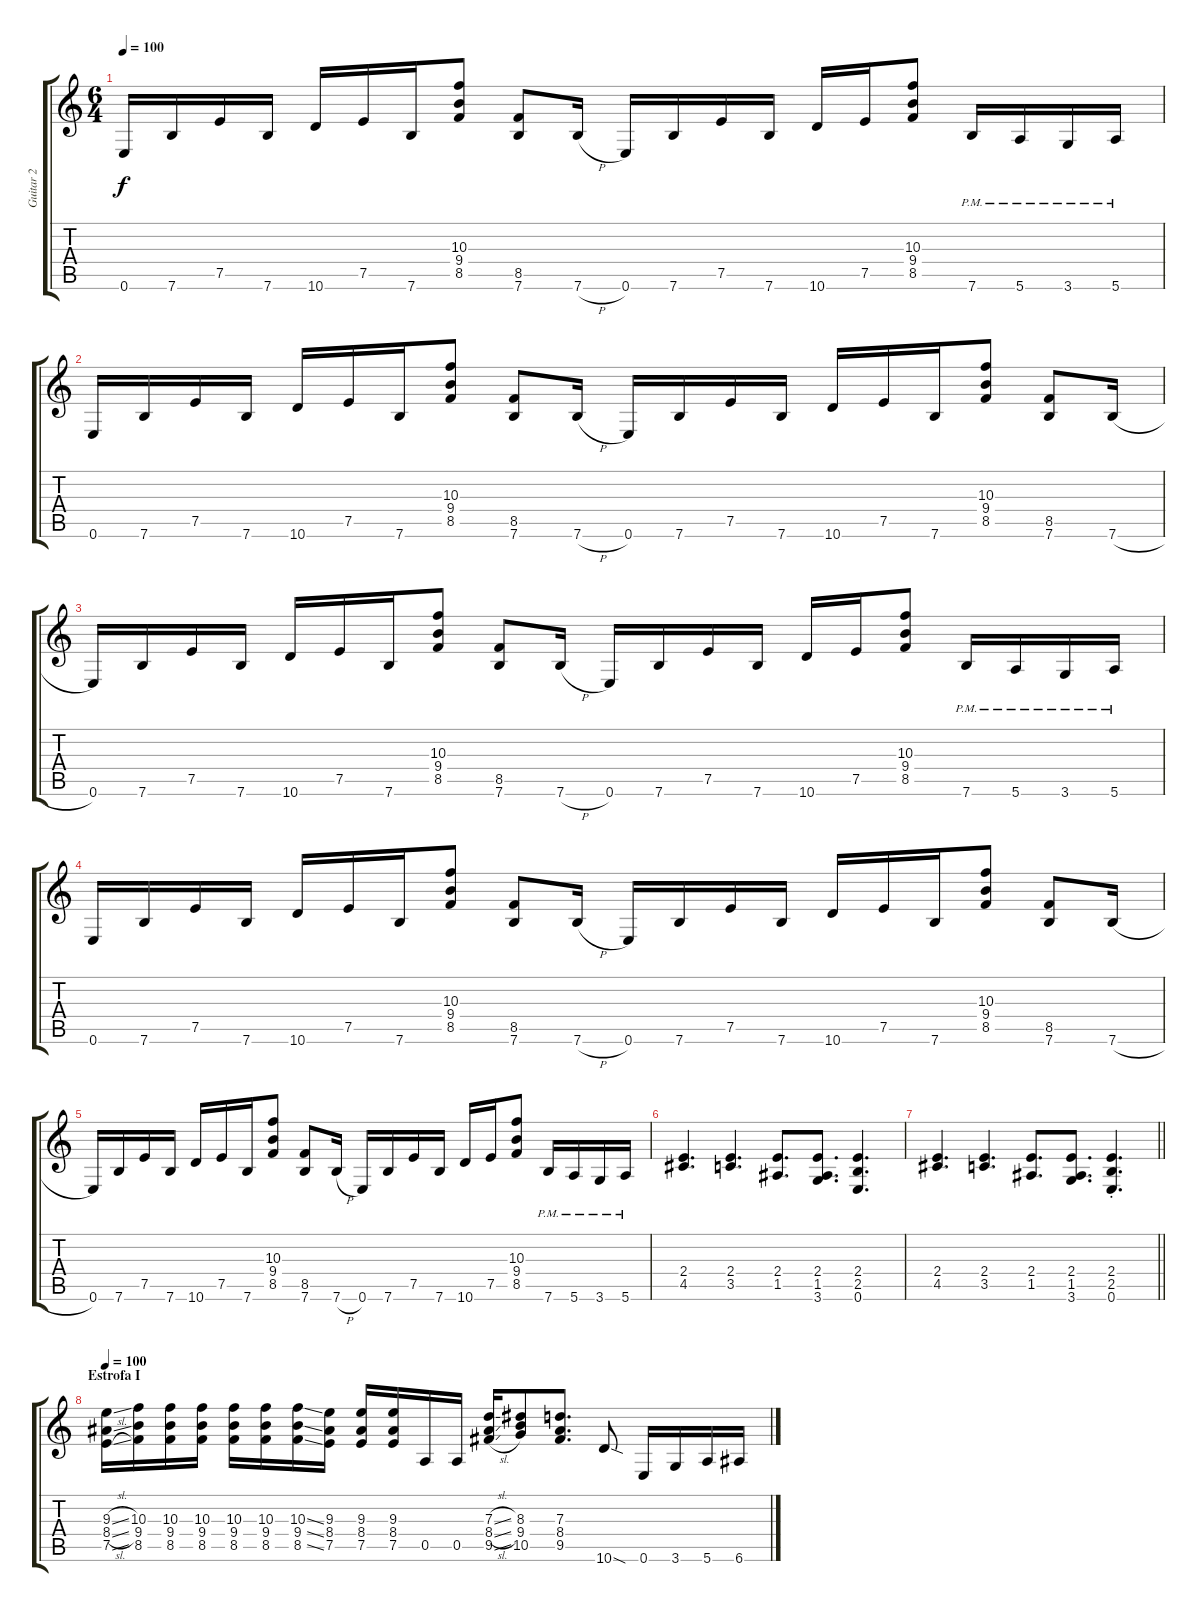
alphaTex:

\track ("Guitar 2" "Guitar 2") {instrument distortionguitar}
\staff {score tabs}
\tuning (E4 B3 G3 D3 A2 E2) {hide}
\ts (6 4)
\tempo 100
\clef g2
\ks c
0.6.16{dy f} 7.6.16 7.5.16 7.6.16 10.6.16 7.5.16 7.6.16 (10.3 9.4 8.5).8 (8.5 7.6).8 7.6{h}.16 0.6.16 7.6.16 7.5.16 7.6.16 10.6.16 7.5.16 (10.3 9.4 8.5).8 7.6{pm}.16 5.6{pm}.16 3.6{pm}.16 5.6{pm}.16 |
0.6.16 7.6.16 7.5.16 7.6.16 10.6.16 7.5.16 7.6.16 (10.3 9.4 8.5).8 (8.5 7.6).8 7.6{h}.16 0.6.16 7.6.16 7.5.16 7.6.16 10.6.16 7.5.16 7.6.16 (10.3 9.4 8.5).8 (8.5 7.6).8 7.6{h}.16 |
0.6.16 7.6.16 7.5.16 7.6.16 10.6.16 7.5.16 7.6.16 (10.3 9.4 8.5).8 (8.5 7.6).8 7.6{h}.16 0.6.16 7.6.16 7.5.16 7.6.16 10.6.16 7.5.16 (10.3 9.4 8.5).8 7.6{pm}.16 5.6{pm}.16 3.6{pm}.16 5.6{pm}.16 |
0.6.16 7.6.16 7.5.16 7.6.16 10.6.16 7.5.16 7.6.16 (10.3 9.4 8.5).8 (8.5 7.6).8 7.6{h}.16 0.6.16 7.6.16 7.5.16 7.6.16 10.6.16 7.5.16 7.6.16 (10.3 9.4 8.5).8 (8.5 7.6).8 7.6{h}.16 |
0.6.16 7.6.16 7.5.16 7.6.16 10.6.16 7.5.16 7.6.16 (10.3 9.4 8.5).8 (8.5 7.6).8 7.6{h}.16 0.6.16 7.6.16 7.5.16 7.6.16 10.6.16 7.5.16 (10.3 9.4 8.5).8 7.6{pm}.16 5.6{pm}.16 3.6{pm}.16 5.6{pm}.16 |
(2.4 4.5).4{d} (2.4 3.5).4{d} (2.4 1.5).8{d} (2.4 1.5 3.6).8{d} (2.4 2.5 0.6).4{d} |
\barLineRight lightlight
(2.4 4.5).4{d} (2.4 3.5).4{d} (2.4 1.5).8{d} (2.4 1.5 3.6).8{d} (2.4{st} 2.5{st} 0.6{st}).4{d} |
\section ("" "Estrofa I")
\tempo 100
(9.3{sl} 8.4{sl} 7.5{sl}).16 (10.3 9.4 8.5).16 (10.3 9.4 8.5).16 (10.3 9.4 8.5).16 (10.3 9.4 8.5).16 (10.3 9.4 8.5).16 (10.3{ss} 9.4{ss} 8.5{ss}).16 (9.3 8.4 7.5).16 (9.3 8.4 7.5).16 (9.3 8.4 7.5).16 0.5.16 0.5.16 (7.3{sl} 8.4{sl} 9.5{sl}).16 (8.3 9.4 10.5).8 (7.3 8.4 9.5).8{d} 10.6{sod}.8 0.6.16 3.6.16 5.6.16 6.6.16
